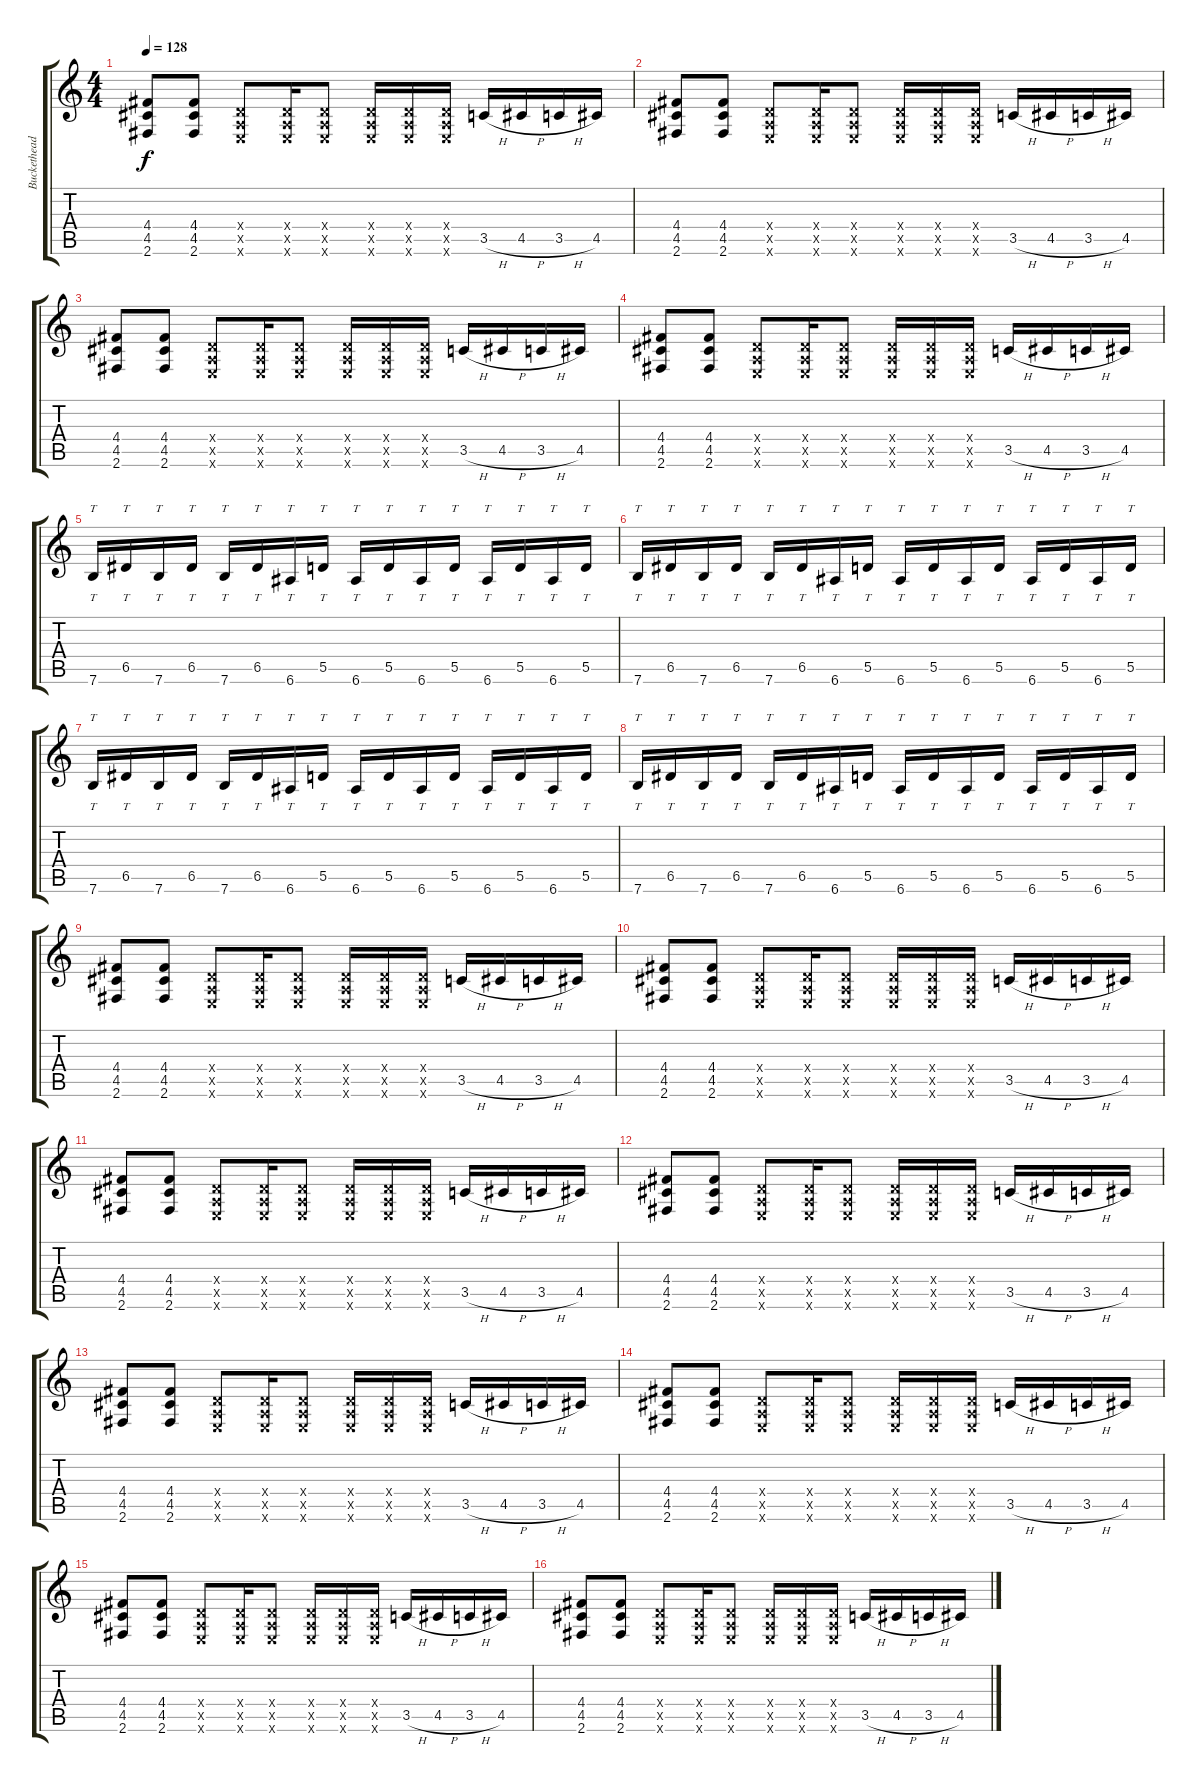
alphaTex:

\track ("Buckethead" "Buckethead") {instrument overdrivenguitar}
\staff {score tabs}
\tuning (E4 B3 G3 D3 A2 E2) {hide}
\ts (4 4)
\tempo 128
\clef g2
\ks c
(4.4 4.5 2.6).8{dy f} (4.4 4.5 2.6).8 (0.4{x} 0.5{x} 0.6{x}).8 (0.4{x} 0.5{x} 0.6{x}).16 (0.4{x} 0.5{x} 0.6{x}).8 (0.4{x} 0.5{x} 0.6{x}).16 (0.4{x} 0.5{x} 0.6{x}).16 (0.4{x} 0.5{x} 0.6{x}).16 3.5{h}.16 4.5{h}.16 3.5{h}.16 4.5.16 |
(4.4 4.5 2.6).8 (4.4 4.5 2.6).8 (0.4{x} 0.5{x} 0.6{x}).8 (0.4{x} 0.5{x} 0.6{x}).16 (0.4{x} 0.5{x} 0.6{x}).8 (0.4{x} 0.5{x} 0.6{x}).16 (0.4{x} 0.5{x} 0.6{x}).16 (0.4{x} 0.5{x} 0.6{x}).16 3.5{h}.16 4.5{h}.16 3.5{h}.16 4.5.16 |
(4.4 4.5 2.6).8 (4.4 4.5 2.6).8 (0.4{x} 0.5{x} 0.6{x}).8 (0.4{x} 0.5{x} 0.6{x}).16 (0.4{x} 0.5{x} 0.6{x}).8 (0.4{x} 0.5{x} 0.6{x}).16 (0.4{x} 0.5{x} 0.6{x}).16 (0.4{x} 0.5{x} 0.6{x}).16 3.5{h}.16 4.5{h}.16 3.5{h}.16 4.5.16 |
(4.4 4.5 2.6).8 (4.4 4.5 2.6).8 (0.4{x} 0.5{x} 0.6{x}).8 (0.4{x} 0.5{x} 0.6{x}).16 (0.4{x} 0.5{x} 0.6{x}).8 (0.4{x} 0.5{x} 0.6{x}).16 (0.4{x} 0.5{x} 0.6{x}).16 (0.4{x} 0.5{x} 0.6{x}).16 3.5{h}.16 4.5{h}.16 3.5{h}.16 4.5.16 |
7.6.16{tt} 6.5.16{tt} 7.6.16{tt} 6.5.16{tt} 7.6.16{tt} 6.5.16{tt} 6.6.16{tt} 5.5.16{tt} 6.6.16{tt} 5.5.16{tt} 6.6.16{tt} 5.5.16{tt} 6.6.16{tt} 5.5.16{tt} 6.6.16{tt} 5.5.16{tt} |
7.6.16{tt} 6.5.16{tt} 7.6.16{tt} 6.5.16{tt} 7.6.16{tt} 6.5.16{tt} 6.6.16{tt} 5.5.16{tt} 6.6.16{tt} 5.5.16{tt} 6.6.16{tt} 5.5.16{tt} 6.6.16{tt} 5.5.16{tt} 6.6.16{tt} 5.5.16{tt} |
7.6.16{tt} 6.5.16{tt} 7.6.16{tt} 6.5.16{tt} 7.6.16{tt} 6.5.16{tt} 6.6.16{tt} 5.5.16{tt} 6.6.16{tt} 5.5.16{tt} 6.6.16{tt} 5.5.16{tt} 6.6.16{tt} 5.5.16{tt} 6.6.16{tt} 5.5.16{tt} |
7.6.16{tt} 6.5.16{tt} 7.6.16{tt} 6.5.16{tt} 7.6.16{tt} 6.5.16{tt} 6.6.16{tt} 5.5.16{tt} 6.6.16{tt} 5.5.16{tt} 6.6.16{tt} 5.5.16{tt} 6.6.16{tt} 5.5.16{tt} 6.6.16{tt} 5.5.16{tt} |
(4.4 4.5 2.6).8 (4.4 4.5 2.6).8 (0.4{x} 0.5{x} 0.6{x}).8 (0.4{x} 0.5{x} 0.6{x}).16 (0.4{x} 0.5{x} 0.6{x}).8 (0.4{x} 0.5{x} 0.6{x}).16 (0.4{x} 0.5{x} 0.6{x}).16 (0.4{x} 0.5{x} 0.6{x}).16 3.5{h}.16 4.5{h}.16 3.5{h}.16 4.5.16 |
(4.4 4.5 2.6).8 (4.4 4.5 2.6).8 (0.4{x} 0.5{x} 0.6{x}).8 (0.4{x} 0.5{x} 0.6{x}).16 (0.4{x} 0.5{x} 0.6{x}).8 (0.4{x} 0.5{x} 0.6{x}).16 (0.4{x} 0.5{x} 0.6{x}).16 (0.4{x} 0.5{x} 0.6{x}).16 3.5{h}.16 4.5{h}.16 3.5{h}.16 4.5.16 |
(4.4 4.5 2.6).8 (4.4 4.5 2.6).8 (0.4{x} 0.5{x} 0.6{x}).8 (0.4{x} 0.5{x} 0.6{x}).16 (0.4{x} 0.5{x} 0.6{x}).8 (0.4{x} 0.5{x} 0.6{x}).16 (0.4{x} 0.5{x} 0.6{x}).16 (0.4{x} 0.5{x} 0.6{x}).16 3.5{h}.16 4.5{h}.16 3.5{h}.16 4.5.16 |
(4.4 4.5 2.6).8 (4.4 4.5 2.6).8 (0.4{x} 0.5{x} 0.6{x}).8 (0.4{x} 0.5{x} 0.6{x}).16 (0.4{x} 0.5{x} 0.6{x}).8 (0.4{x} 0.5{x} 0.6{x}).16 (0.4{x} 0.5{x} 0.6{x}).16 (0.4{x} 0.5{x} 0.6{x}).16 3.5{h}.16 4.5{h}.16 3.5{h}.16 4.5.16 |
(4.4 4.5 2.6).8 (4.4 4.5 2.6).8 (0.4{x} 0.5{x} 0.6{x}).8 (0.4{x} 0.5{x} 0.6{x}).16 (0.4{x} 0.5{x} 0.6{x}).8 (0.4{x} 0.5{x} 0.6{x}).16 (0.4{x} 0.5{x} 0.6{x}).16 (0.4{x} 0.5{x} 0.6{x}).16 3.5{h}.16 4.5{h}.16 3.5{h}.16 4.5.16 |
(4.4 4.5 2.6).8 (4.4 4.5 2.6).8 (0.4{x} 0.5{x} 0.6{x}).8 (0.4{x} 0.5{x} 0.6{x}).16 (0.4{x} 0.5{x} 0.6{x}).8 (0.4{x} 0.5{x} 0.6{x}).16 (0.4{x} 0.5{x} 0.6{x}).16 (0.4{x} 0.5{x} 0.6{x}).16 3.5{h}.16 4.5{h}.16 3.5{h}.16 4.5.16 |
(4.4 4.5 2.6).8 (4.4 4.5 2.6).8 (0.4{x} 0.5{x} 0.6{x}).8 (0.4{x} 0.5{x} 0.6{x}).16 (0.4{x} 0.5{x} 0.6{x}).8 (0.4{x} 0.5{x} 0.6{x}).16 (0.4{x} 0.5{x} 0.6{x}).16 (0.4{x} 0.5{x} 0.6{x}).16 3.5{h}.16 4.5{h}.16 3.5{h}.16 4.5.16 |
(4.4 4.5 2.6).8 (4.4 4.5 2.6).8 (0.4{x} 0.5{x} 0.6{x}).8 (0.4{x} 0.5{x} 0.6{x}).16 (0.4{x} 0.5{x} 0.6{x}).8 (0.4{x} 0.5{x} 0.6{x}).16 (0.4{x} 0.5{x} 0.6{x}).16 (0.4{x} 0.5{x} 0.6{x}).16 3.5{h}.16 4.5{h}.16 3.5{h}.16 4.5.16
